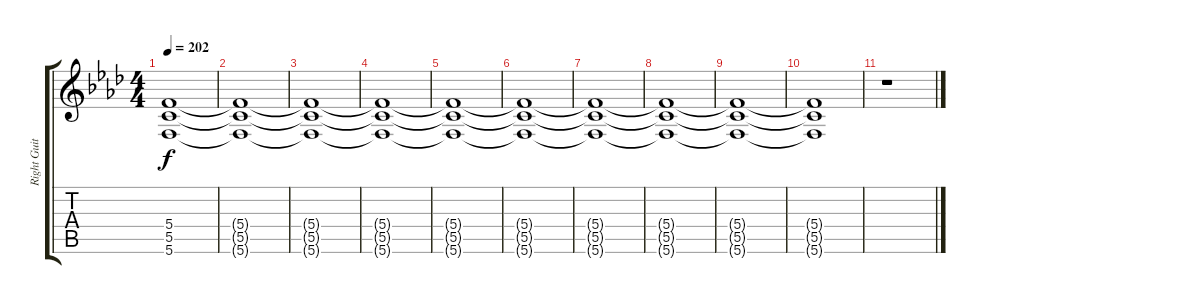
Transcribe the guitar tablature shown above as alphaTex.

\track ("Right Guitar" "Right Guit") {instrument distortionguitar}
\staff {score tabs}
\tuning (D4 A3 F3 C3 G2 C2) {hide}
\ts (4 4)
\tempo 202
\clef g2
\ks ab
(5.4{t} 5.5{t} 5.6{t}).1{dy f} |
(5.4{t} 5.5{t} 5.6{t}).1 |
(5.4{t} 5.5{t} 5.6{t}).1{volume 8} |
(5.4{t} 5.5{t} 5.6{t}).1 |
(5.4{t} 5.5{t} 5.6{t}).1 |
(5.4{t} 5.5{t} 5.6{t}).1 |
(5.4{t} 5.5{t} 5.6{t}).1{volume 0} |
(5.4{t} 5.5{t} 5.6{t}).1 |
(5.4{t} 5.5{t} 5.6{t}).1 |
(5.4{t} 5.5{t} 5.6{t}).1 |
r.1
